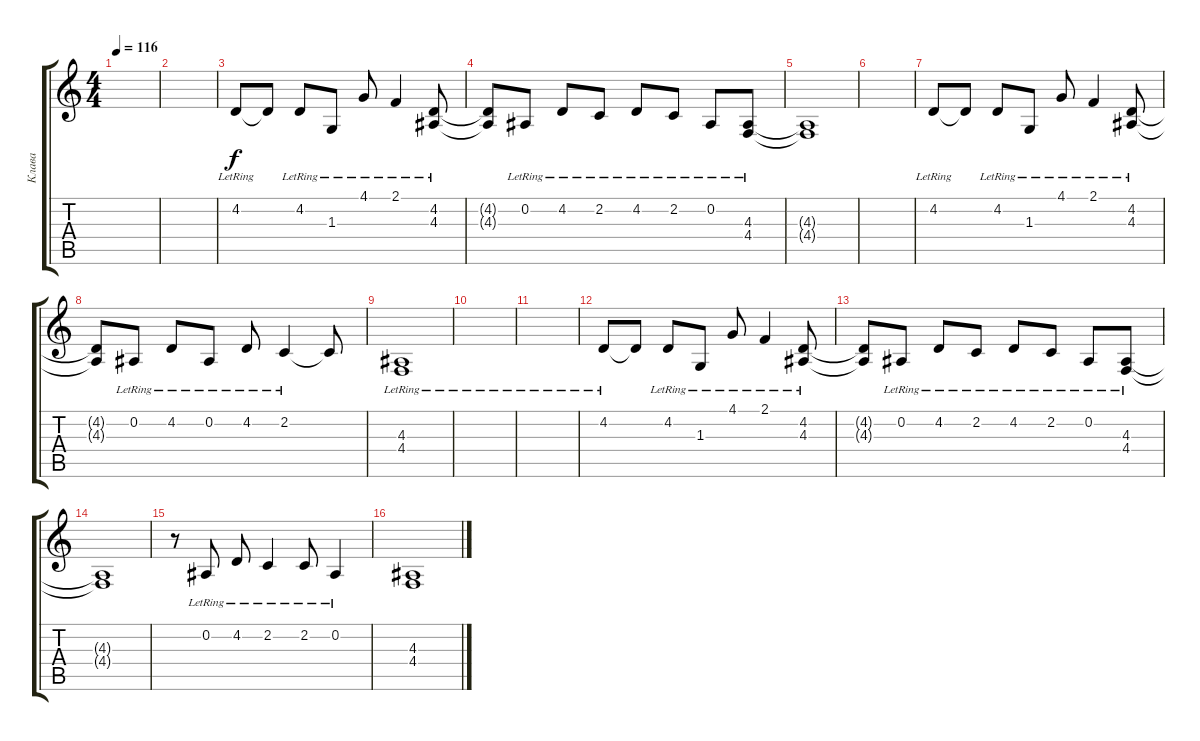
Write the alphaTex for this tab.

\track ("Клава" "Клава") {instrument electricgrandpiano}
\staff {score tabs}
\tuning (Eb4 Bb3 Gb3 Db3 Ab2 Eb2) {hide}
\ts (4 4)
\tempo 116
\clef g2
\ks c
|
|
4.2{lr}.8 4.2{t}.8 4.2{lr}.8 1.3{lr}.8 4.1{lr}.8 2.1{lr}.4 (4.2 4.3{lr}).8 |
(4.2{t} 4.3{t}).8 0.2{lr}.8 4.2{lr}.8 2.2{lr}.8 4.2{lr}.8 2.2{lr}.8 0.2{lr}.8 (4.3{lr} 4.4{lr}).8 |
(4.3{t} 4.4{t}).1 |
|
4.2{lr}.8 4.2{t}.8 4.2{lr}.8 1.3{lr}.8 4.1{lr}.8 2.1{lr}.4 (4.2 4.3{lr}).8 |
(4.2{t} 4.3{t}).8 0.2{lr}.8 4.2{lr}.8 0.2{lr}.8 4.2{lr}.8 2.2{lr}.4 2.2{t}.8 |
(4.3{lr} 4.4{lr}).1 |
|
|
4.2{lr}.8 4.2{t}.8 4.2{lr}.8 1.3{lr}.8 4.1{lr}.8 2.1{lr}.4 (4.2 4.3{lr}).8 |
(4.2{t} 4.3{t}).8 0.2{lr}.8 4.2{lr}.8 2.2{lr}.8 4.2{lr}.8 2.2{lr}.8 0.2{lr}.8 (4.3{lr} 4.4{lr}).8 |
(4.3{t} 4.4{t}).1 |
r.8 0.2{lr}.8 4.2{lr}.8 2.2{lr}.4 2.2{lr}.8 0.2{lr}.4 |
(4.3 4.4).1
